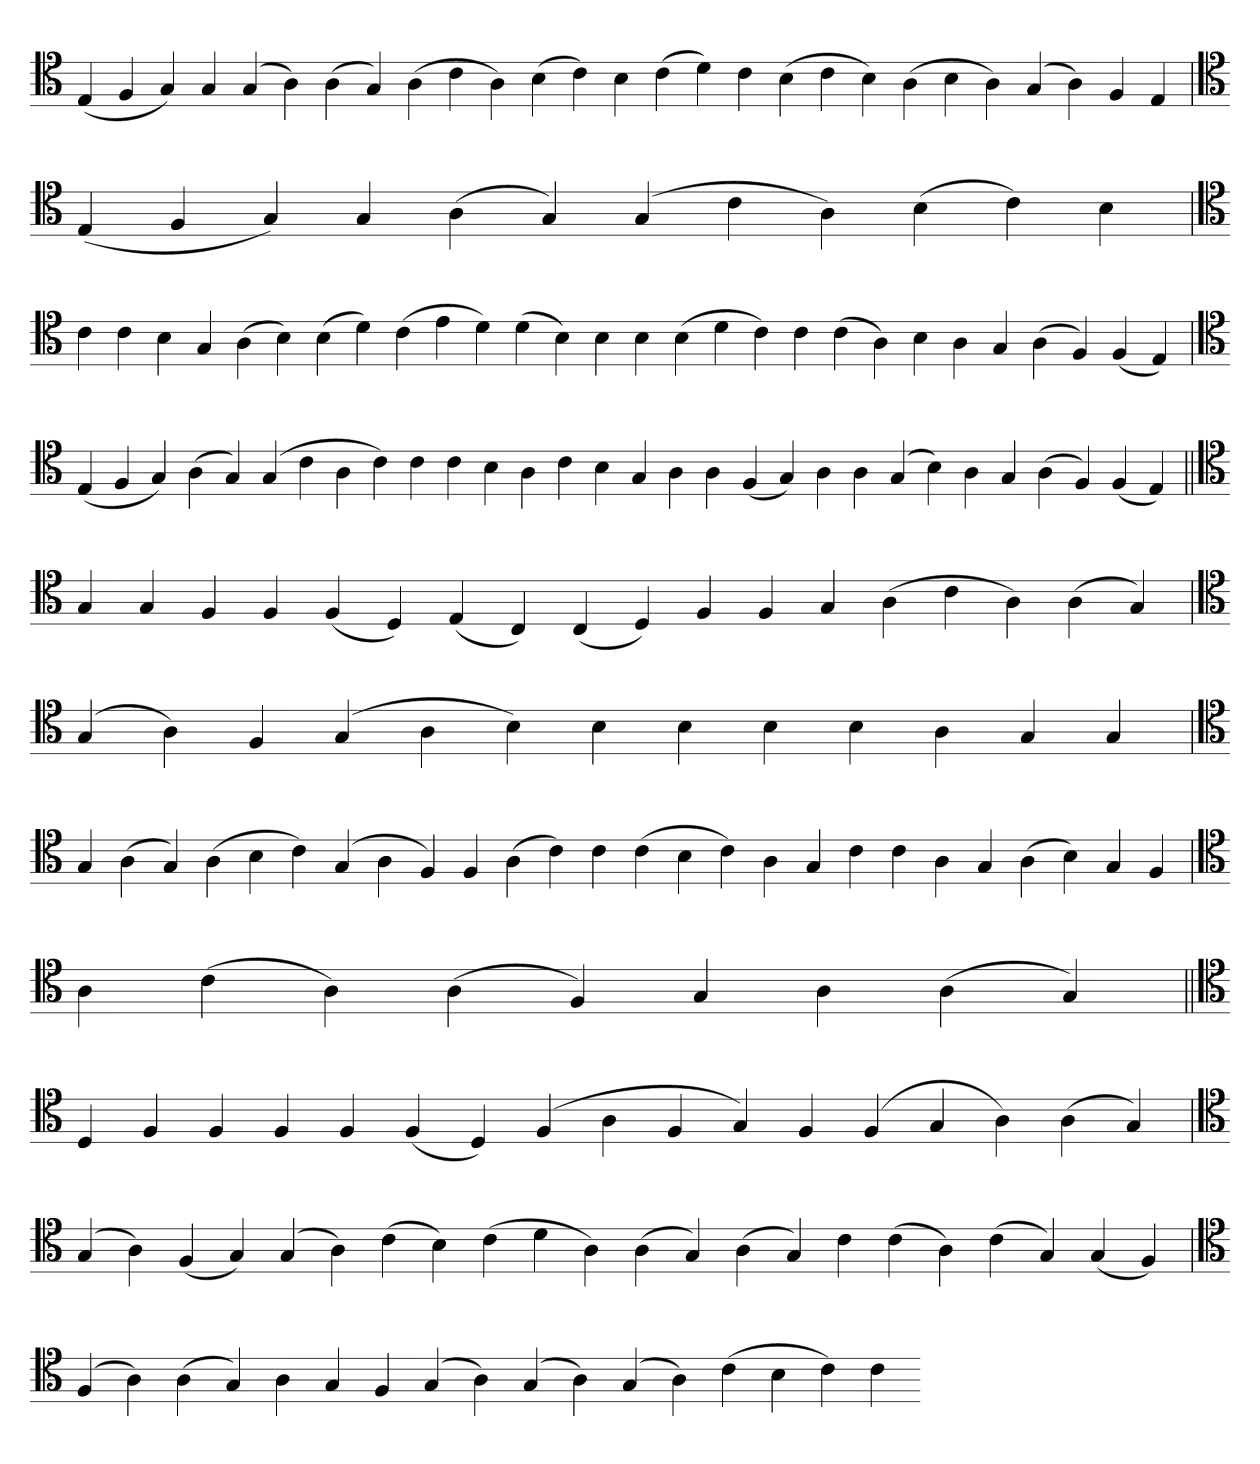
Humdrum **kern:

**kern
*part1
*staff1
*clefC4
=
(4E
4F
4G)
4G
(4G
4A)
(4A
4G)
(4A
4c
4A)
(4B
4c)
4B
(4c
4d)
4c
(4B
4c
4B)
(4A
4B
4A)
(4G
4A)
4F
4E
='
*clefC4
(4E
4F
4G)
4G
(4A
4G)
(4G
4c
4A)
(4B
4c)
4B
=
*clefC4
4c
4c
4B
4G
(4A
4B)
(4B
4d)
(4c
4e
4d)
(4d
4B)
4B
4B
(4B
4d
4c)
4c
(4c
4A)
4B
4A
4G
(4A
4F)
(4F
4E)
='
*clefC4
(4E
4F
4G)
(4A
4G)
(4G
4c
4A
4c)
4c
4c
4B
4A
4c
4B
4G
4A
4A
(4F
4G)
4A
4A
(4G
4B)
4A
4G
(4A
4F)
(4F
4E)
=||
*clefC4
4G
4G
4F
4F
(4F
4D)
(4E
4C)
(4C
4D)
4F
4F
4G
(4A
4c
4A)
(4A
4G)
=`
*clefC4
(4G
4A)
4F
(4G
4A
4B)
4B
4B
4B
4B
4A
4G
4G
='
*clefC4
4G
(4A
4G)
(4A
4B
4c)
(4G
4A
4F)
4F
(4A
4c)
4c
(4c
4B
4c)
4A
4G
4c
4c
4A
4G
(4A
4B)
4G
4F
=`
*clefC4
4A
(4c
4A)
(4A
4F)
4G
4A
(4A
4G)
=||
*clefC4
4D
4F
4F
4F
4F
(4F
4D)
(4F
4A
4F
4G)
4F
(4F
4G
4A)
(4A
4G)
='
*clefC4
(4G
4A)
(4F
4G)
(4G
4A)
(4c
4B)
(4c
4d
4A)
(4A
4G)
(4A
4G)
4c
(4c
4A)
(4c
4G)
(4G
4F)
=
*clefC4
(4F
4A)
(4A
4G)
4A
4G
4F
(4G
4A)
(4G
4A)
(4G
4A)
(4c
4B
4c)
4c
=-
*-
